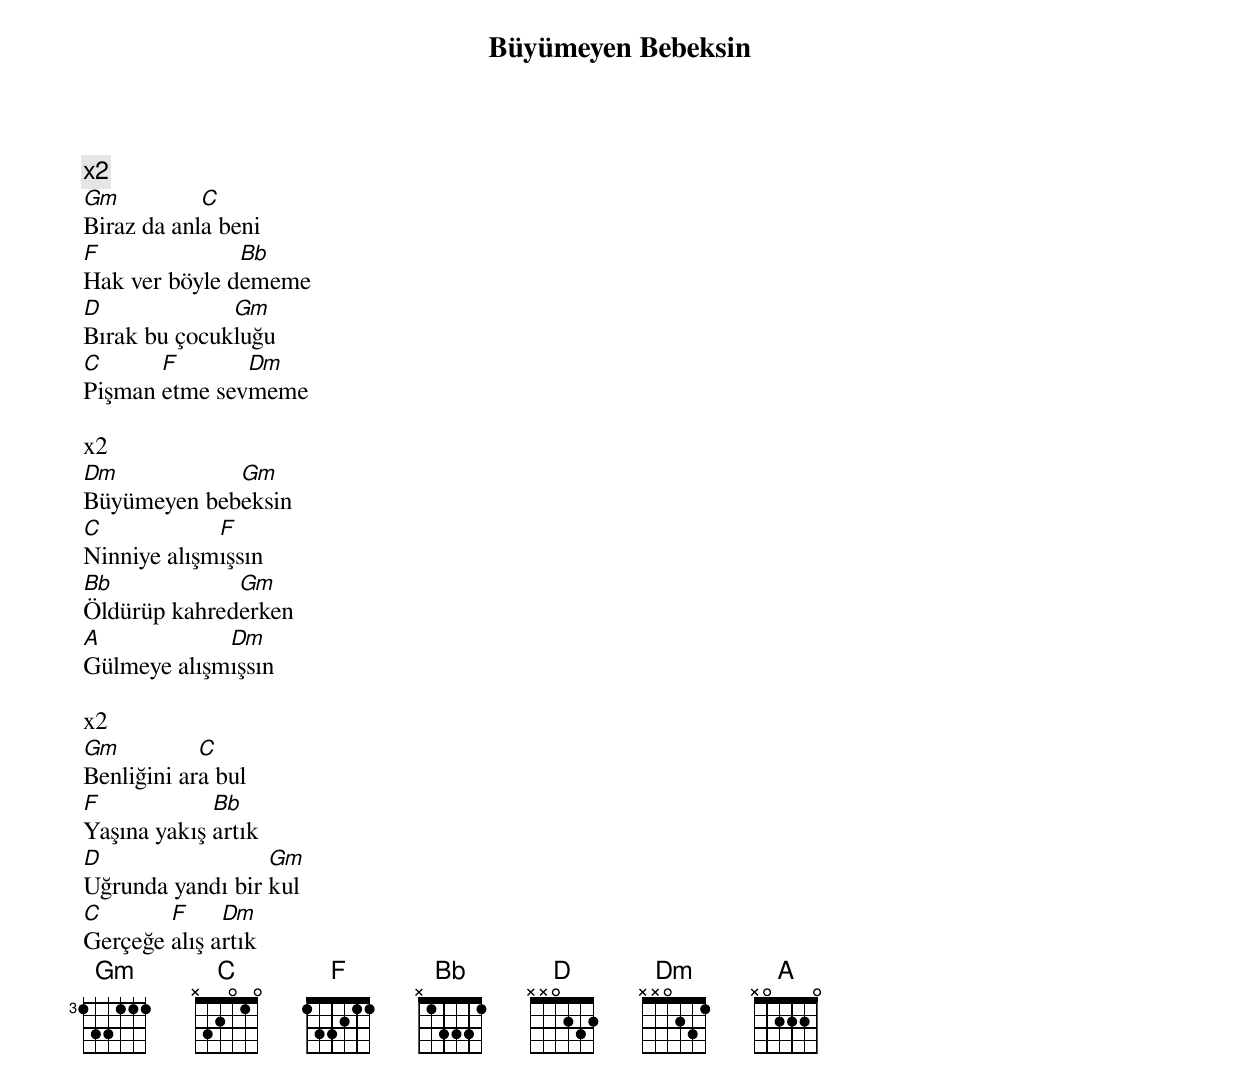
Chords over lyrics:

{title: Büyümeyen Bebeksin}
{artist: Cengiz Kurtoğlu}

x2
Gm          C
Biraz da anla beni
F              Bb
Hak ver böyle dememe
D             Gm
Bırak bu çocukluğu
C      F       Dm
Pişman etme sevmeme

x2
Dm           Gm
Büyümeyen bebeksin
C            F
Ninniye alışmışsın
Bb            Gm
Öldürüp kahrederken
A            Dm
Gülmeye alışmışsın

x2
Gm          C
Benliğini ara bul
F            Bb
Yaşına yakış artık
D                 Gm
Uğrunda yandı bir kul
C       F     Dm
Gerçeğe alış artık
